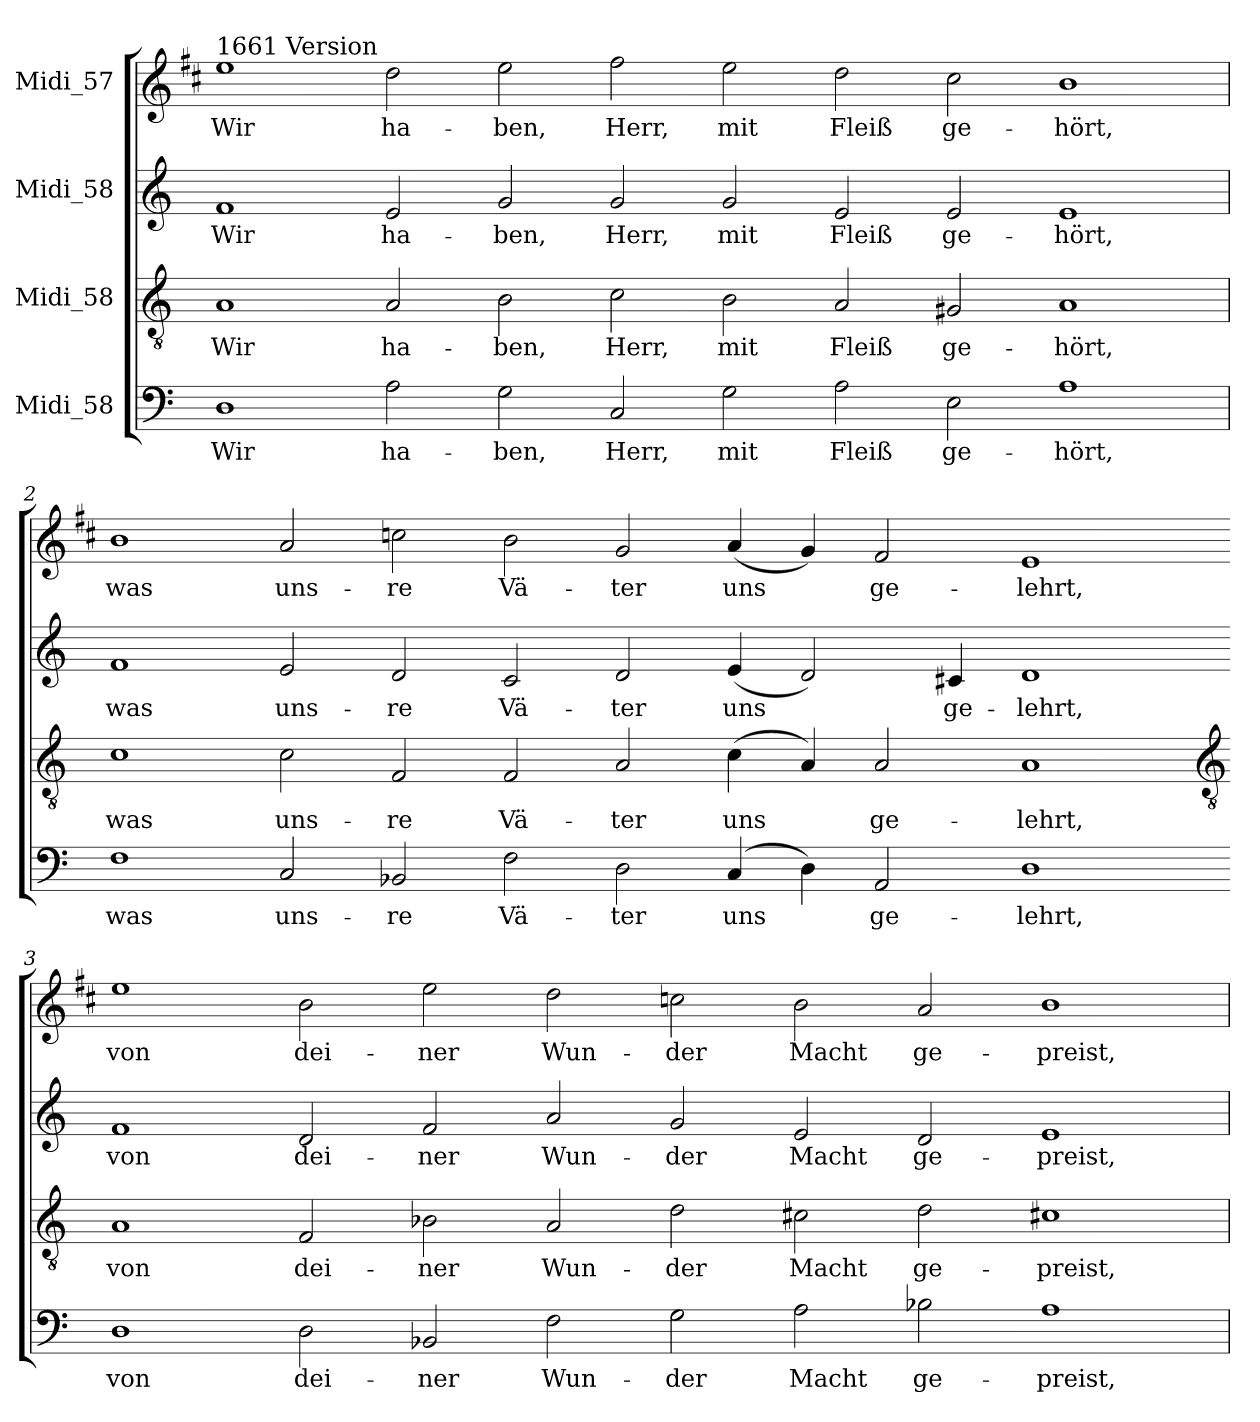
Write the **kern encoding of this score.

**kern	**text	**kern	**text	**kern	**text	**kern	**text
*part4	*part4	*part3	*part3	*part2	*part2	*part1	*part1
*staff4	*staff4	*staff3	*staff3	*staff2	*staff2	*staff1	*staff1
*I"Midi_58	*	*I"Midi_58	*	*I"Midi_58	*	*I"Midi_57	*
*clefF4	*	*clefGv2	*	*clefG2	*	*clefG2	*
*	*	*	*	*	*	*ITrd1c2	*
*k[]	*	*k[]	*	*k[]	*	*k[]	*
*C:	*	*C:	*	*C:	*	*C:	*
=1	=1	=1	=1	=1	=1	=1	=1
!	!	!	!	!	!	!LO:TX:a:t=1661 Version	!
!	!LO:LY:b	!	!LO:LY:b	!	!LO:LY:b	!	!LO:LY:b
1D	Wir	1A	Wir	1f	Wir	1dd	Wir
!	!LO:LY:b	!	!LO:LY:b	!	!LO:LY:b	!	!LO:LY:b
2A	ha-	2A	ha-	2e	ha-	2cc	ha-
!	!LO:LY:b	!	!LO:LY:b	!	!LO:LY:b	!	!LO:LY:b
2G	-ben,	2B	-ben,	2g	-ben,	2dd	-ben,
!	!LO:LY:b	!	!LO:LY:b	!	!LO:LY:b	!	!LO:LY:b
2C	Herr,	2c	Herr,	2g	Herr,	2ee	Herr,
!	!LO:LY:b	!	!LO:LY:b	!	!LO:LY:b	!	!LO:LY:b
2G	mit	2B	mit	2g	mit	2dd	mit
!	!LO:LY:b	!	!LO:LY:b	!	!LO:LY:b	!	!LO:LY:b
2A	Fleiß	2A	Fleiß	2e	Fleiß	2cc	Fleiß
!	!LO:LY:b	!	!LO:LY:b	!	!LO:LY:b	!	!LO:LY:b
2E	ge-	2G#X	ge-	2e	ge-	2b	ge-
!	!LO:LY:b	!	!LO:LY:b	!	!LO:LY:b	!	!LO:LY:b
1A	-hört,	1A	-hört,	1e	-hört,	1a	-hört,
=2	=2	=2	=2	=2	=2	=2	=2
!	!LO:LY:b	!	!LO:LY:b	!	!LO:LY:b	!	!LO:LY:b
1F	was	1c	was	1f	was	1a	was
!	!LO:LY:b	!	!LO:LY:b	!	!LO:LY:b	!	!LO:LY:b
2C	uns-	2c	uns-	2e	uns-	2g	uns-
!	!LO:LY:b	!	!LO:LY:b	!	!LO:LY:b	!	!LO:LY:b
2BB-X	-re	2F	-re	2d	-re	2b-X	-re
!	!LO:LY:b	!	!LO:LY:b	!	!LO:LY:b	!	!LO:LY:b
2F	Vä-	2F	Vä-	2c	Vä-	2a	Vä-
!	!LO:LY:b	!	!LO:LY:b	!	!LO:LY:b	!	!LO:LY:b
2D	-ter	2A	-ter	2d	-ter	2f	-ter
!	!LO:LY:b	!	!LO:LY:b	!	!LO:LY:b	!	!LO:LY:b
(>4C	uns	(>4c	uns	(<4e	uns	(<4g	uns
4D)	.	4A)	.	2d)	.	4f)	.
!	!LO:LY:b	!	!LO:LY:b	!	!	!	!LO:LY:b
2AA	ge-	2A	ge-	.	.	2e	ge-
!	!	!	!	!	!LO:LY:b	!	!
.	.	.	.	4c#X	ge-	.	.
!	!LO:LY:b	!	!LO:LY:b	!	!LO:LY:b	!	!LO:LY:b
1D	-lehrt,	1A	-lehrt,	1d	-lehrt,	1d	-lehrt,
!!LO:LB:g=z
=3-	=3-	=3-	=3-	=3-	=3-	=3-	=3-
*	*	*clefGv2	*	*	*	*	*
!	!LO:LY:b	!	!LO:LY:b	!	!LO:LY:b	!	!LO:LY:b
1D	von	1A	von	1f	von	1dd	von
!	!LO:LY:b	!	!LO:LY:b	!	!LO:LY:b	!	!LO:LY:b
2D	dei-	2F	dei-	2d	dei-	2a	dei-
!	!LO:LY:b	!	!LO:LY:b	!	!LO:LY:b	!	!LO:LY:b
2BB-X	-ner	2B-X	-ner	2f	-ner	2dd	-ner
!	!LO:LY:b	!	!LO:LY:b	!	!LO:LY:b	!	!LO:LY:b
2F	Wun-	2A	Wun-	2a	Wun-	2cc	Wun-
!	!LO:LY:b	!	!LO:LY:b	!	!LO:LY:b	!	!LO:LY:b
2G	-der	2d	-der	2g	-der	2b-X	-der
!	!LO:LY:b	!	!LO:LY:b	!	!LO:LY:b	!	!LO:LY:b
2A	Macht	2c#X	Macht	2e	Macht	2a	Macht
!	!LO:LY:b	!	!LO:LY:b	!	!LO:LY:b	!	!LO:LY:b
2B-X	ge-	2d	ge-	2d	ge-	2g	ge-
!	!LO:LY:b	!	!LO:LY:b	!	!LO:LY:b	!	!LO:LY:b
1A	-preist,	1c#X	-preist,	1e	-preist,	1a	-preist,
=	=	=	=	=	=	=	=
*-	*-	*-	*-	*-	*-	*-	*-
